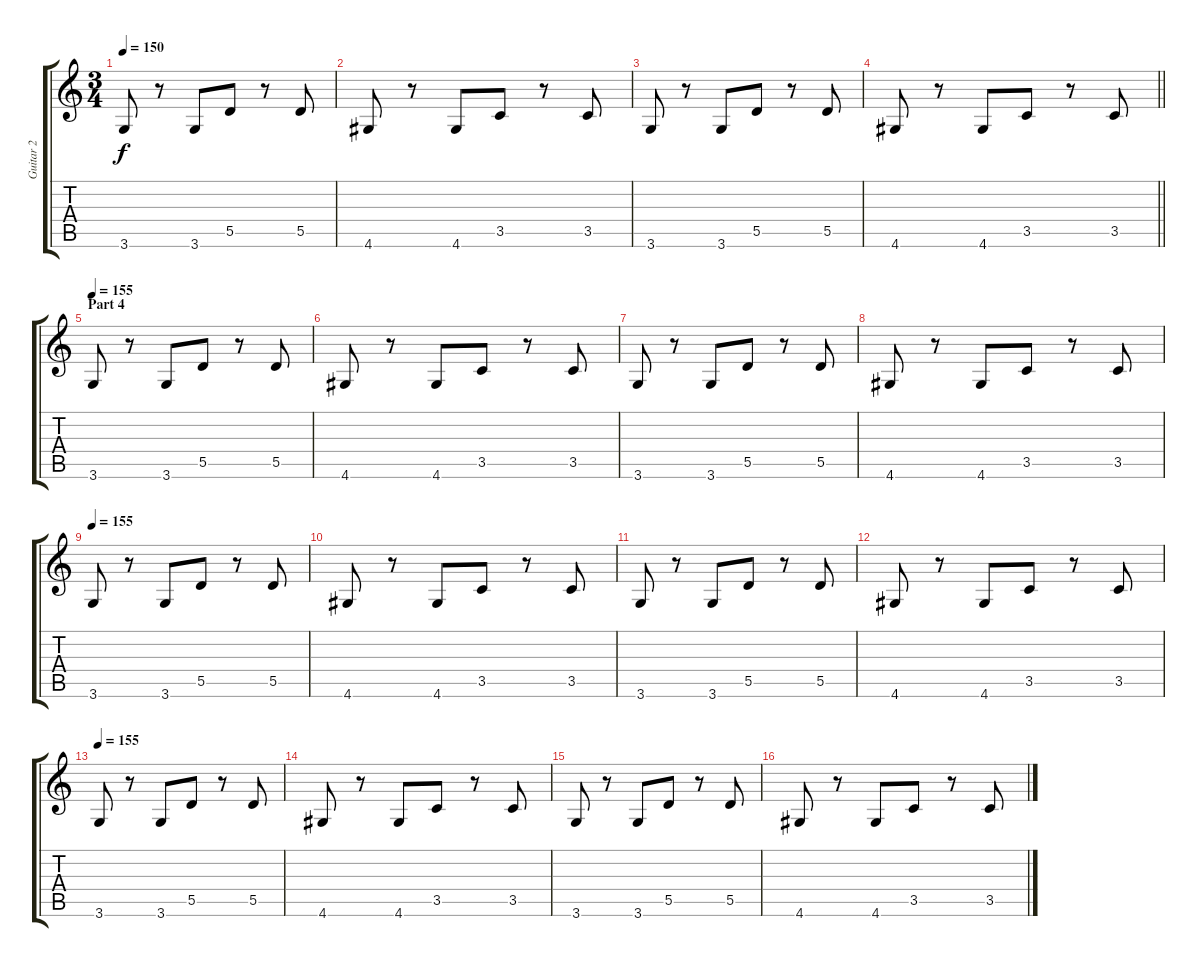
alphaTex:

\track ("Guitar 2" "Guitar 2") {instrument distortionguitar}
\staff {score tabs}
\tuning (E4 B3 G3 D3 A2 E2) {hide}
\ts (3 4)
\tempo 150
\clef g2
\ks c
3.6.8{dy f} r.8 3.6.8 5.5.8 r.8 5.5.8 |
4.6.8 r.8 4.6.8 3.5.8 r.8 3.5.8 |
3.6.8 r.8 3.6.8 5.5.8 r.8 5.5.8 |
\barLineRight lightlight
4.6.8 r.8 4.6.8 3.5.8 r.8 3.5.8 |
\section ("" "Part 4")
\tempo 155
3.6.8 r.8 3.6.8 5.5.8 r.8 5.5.8 |
4.6.8 r.8 4.6.8 3.5.8 r.8 3.5.8 |
3.6.8 r.8 3.6.8 5.5.8 r.8 5.5.8 |
4.6.8 r.8 4.6.8 3.5.8 r.8 3.5.8 |
\tempo 155
3.6.8 r.8 3.6.8 5.5.8 r.8 5.5.8 |
4.6.8 r.8 4.6.8 3.5.8 r.8 3.5.8 |
3.6.8 r.8 3.6.8 5.5.8 r.8 5.5.8 |
4.6.8 r.8 4.6.8 3.5.8 r.8 3.5.8 |
\tempo 155
3.6.8 r.8 3.6.8 5.5.8 r.8 5.5.8 |
4.6.8 r.8 4.6.8 3.5.8 r.8 3.5.8 |
3.6.8 r.8 3.6.8 5.5.8 r.8 5.5.8 |
4.6.8 r.8 4.6.8 3.5.8 r.8 3.5.8
